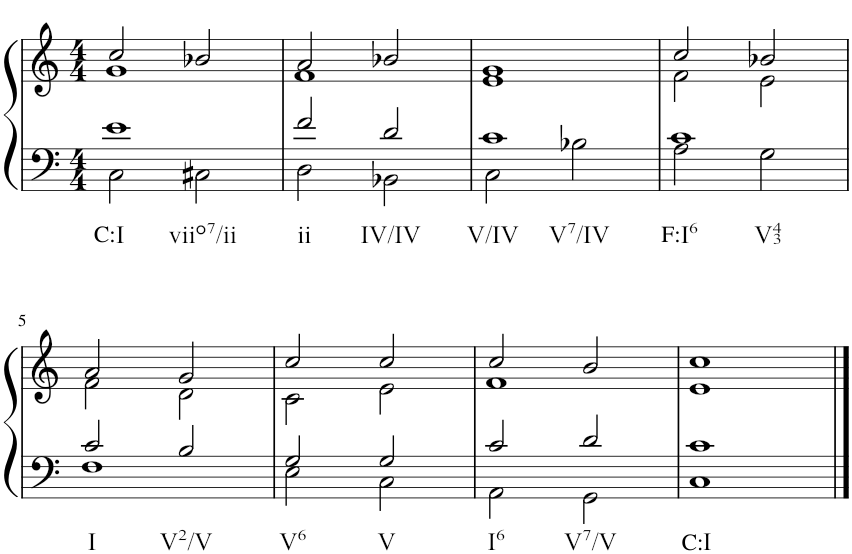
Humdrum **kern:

**kern	**kern
*part1	*part1
*staff2	*staff1
*I"Piano	*
*I'Pno.	*
*clefF4	*clefG2
*k[]	*k[]
*M4/4	*M4/4
=1	=1
*^	*^
!LO:TX:b:t=C&colon;	!	!	!
!LO:TX:b:t=I	!	!	!
1e	2C\	2cc/	1g
!	!LO:TX:b:t=viio7/ii	!	!
.	2C#X\	2b-X/	.
=2	=2	=2	=2
!LO:TX:b:t=ii	!	!	!
2f/	2D\	2a/	1f
!LO:TX:b:t=IV/IV	!	!	!
2d/	2BB-X\	2b-X/	.
=3	=3	=3	=3
!LO:TX:b:t=V/IV	!	!	!
1c	2C\	1g	1e
!	!LO:TX:b:t=V7/IV	!	!
.	2B-X\	.	.
=4	=4	=4	=4
!LO:TX:b:t=F&colon;	!	!	!
!LO:TX:b:t=I6	!	!	!
1c	2A\	2cc/	2f\
!	!LO:TX:b:t=V43	!	!
.	2G\	2b-X/	2e\
!!LO:LB:g=z	!!
=5	=5	=5	=5
!LO:TX:b:t=I	!	!	!
!LO:TX:b:t=V2/V	!	!	!
2c/	1F	2a/	2f\
2B/	.	2g/	2d\
=6	=6	=6	=6
!LO:TX:b:t=V6	!	!	!
2G/	2E\	2cc/	2c\
!LO:TX:b:t=V	!	!	!
2G/	2C\	2cc/	2e\
=7	=7	=7	=7
!LO:TX:b:t=I6	!	!	!
2c/	2AA\	2cc/	1f
!LO:TX:b:t=V7/V	!	!	!
2d/	2GG\	2b/	.
=8	=8	=8	=8
!LO:TX:b:t=C&colon;	!	!	!
!LO:TX:b:t=I	!	!	!
1c	1C	1cc	1e
*v	*v	*	*
*	*v	*v
==	==
*-	*-
